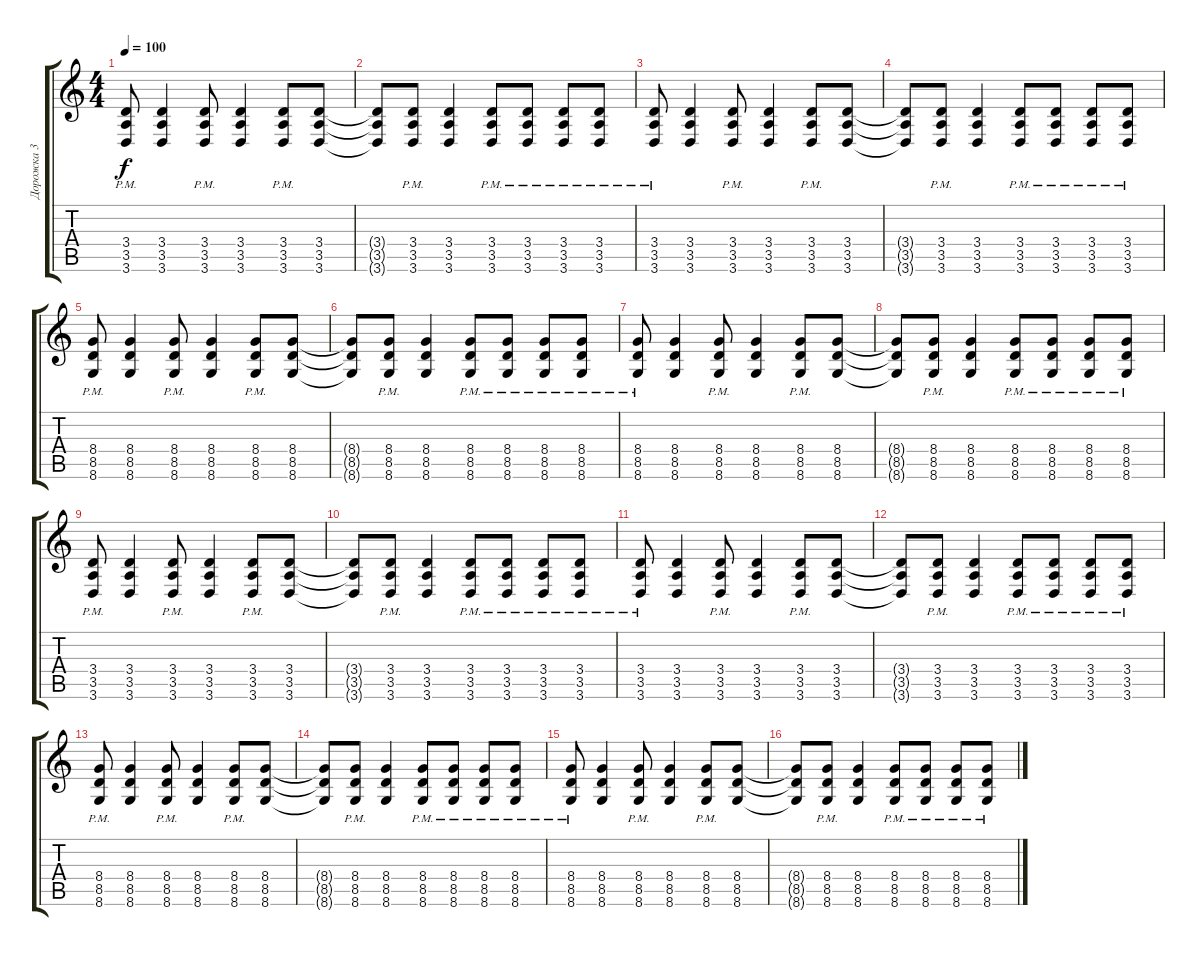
\track ("Дорожка 3" "Дорожка 3") {instrument distortionguitar}
\staff {score tabs}
\tuning (Db4 Ab3 E3 B2 Gb2 B1) {hide}
\ts (4 4)
\tempo 100
\clef g2
\ks c
(3.4{pm} 3.5{pm} 3.6{pm}).8{dy f} (3.4 3.5 3.6).4 (3.4{pm} 3.5{pm} 3.6{pm}).8 (3.4 3.5 3.6).4 (3.4{pm} 3.5{pm} 3.6{pm}).8 (3.4 3.5 3.6).8 |
(3.4{t} 3.5{t} 3.6{t}).8 (3.4{pm} 3.5{pm} 3.6{pm}).8 (3.4 3.5 3.6).4 (3.4{pm} 3.5{pm} 3.6{pm}).8 (3.4{pm} 3.5{pm} 3.6{pm}).8 (3.4{pm} 3.5{pm} 3.6{pm}).8 (3.4{pm} 3.5{pm} 3.6{pm}).8 |
(3.4{pm} 3.5{pm} 3.6{pm}).8 (3.4 3.5 3.6).4 (3.4{pm} 3.5{pm} 3.6{pm}).8 (3.4 3.5 3.6).4 (3.4{pm} 3.5{pm} 3.6{pm}).8 (3.4 3.5 3.6).8 |
(3.4{t} 3.5{t} 3.6{t}).8 (3.4{pm} 3.5{pm} 3.6{pm}).8 (3.4 3.5 3.6).4 (3.4{pm} 3.5{pm} 3.6{pm}).8 (3.4{pm} 3.5{pm} 3.6{pm}).8 (3.4{pm} 3.5{pm} 3.6{pm}).8 (3.4{pm} 3.5{pm} 3.6{pm}).8 |
(8.4{pm} 8.5{pm} 8.6{pm}).8 (8.4 8.5 8.6).4 (8.4{pm} 8.5{pm} 8.6{pm}).8 (8.4 8.5 8.6).4 (8.4{pm} 8.5{pm} 8.6{pm}).8 (8.4 8.5 8.6).8 |
(8.4{t} 8.5{t} 8.6{t}).8 (8.4{pm} 8.5{pm} 8.6{pm}).8 (8.4 8.5 8.6).4 (8.4{pm} 8.5{pm} 8.6{pm}).8 (8.4{pm} 8.5{pm} 8.6{pm}).8 (8.4{pm} 8.5{pm} 8.6{pm}).8 (8.4{pm} 8.5{pm} 8.6{pm}).8 |
(8.4{pm} 8.5{pm} 8.6{pm}).8 (8.4 8.5 8.6).4 (8.4{pm} 8.5{pm} 8.6{pm}).8 (8.4 8.5 8.6).4 (8.4{pm} 8.5{pm} 8.6{pm}).8 (8.4 8.5 8.6).8 |
(8.4{t} 8.5{t} 8.6{t}).8 (8.4{pm} 8.5{pm} 8.6{pm}).8 (8.4 8.5 8.6).4 (8.4{pm} 8.5{pm} 8.6{pm}).8 (8.4{pm} 8.5{pm} 8.6{pm}).8 (8.4{pm} 8.5{pm} 8.6{pm}).8 (8.4{pm} 8.5{pm} 8.6{pm}).8 |
(3.4{pm} 3.5{pm} 3.6{pm}).8 (3.4 3.5 3.6).4 (3.4{pm} 3.5{pm} 3.6{pm}).8 (3.4 3.5 3.6).4 (3.4{pm} 3.5{pm} 3.6{pm}).8 (3.4 3.5 3.6).8 |
(3.4{t} 3.5{t} 3.6{t}).8 (3.4{pm} 3.5{pm} 3.6{pm}).8 (3.4 3.5 3.6).4 (3.4{pm} 3.5{pm} 3.6{pm}).8 (3.4{pm} 3.5{pm} 3.6{pm}).8 (3.4{pm} 3.5{pm} 3.6{pm}).8 (3.4{pm} 3.5{pm} 3.6{pm}).8 |
(3.4{pm} 3.5{pm} 3.6{pm}).8 (3.4 3.5 3.6).4 (3.4{pm} 3.5{pm} 3.6{pm}).8 (3.4 3.5 3.6).4 (3.4{pm} 3.5{pm} 3.6{pm}).8 (3.4 3.5 3.6).8 |
(3.4{t} 3.5{t} 3.6{t}).8 (3.4{pm} 3.5{pm} 3.6{pm}).8 (3.4 3.5 3.6).4 (3.4{pm} 3.5{pm} 3.6{pm}).8 (3.4{pm} 3.5{pm} 3.6{pm}).8 (3.4{pm} 3.5{pm} 3.6{pm}).8 (3.4{pm} 3.5{pm} 3.6{pm}).8 |
(8.4{pm} 8.5{pm} 8.6{pm}).8 (8.4 8.5 8.6).4 (8.4{pm} 8.5{pm} 8.6{pm}).8 (8.4 8.5 8.6).4 (8.4{pm} 8.5{pm} 8.6{pm}).8 (8.4 8.5 8.6).8 |
(8.4{t} 8.5{t} 8.6{t}).8 (8.4{pm} 8.5{pm} 8.6{pm}).8 (8.4 8.5 8.6).4 (8.4{pm} 8.5{pm} 8.6{pm}).8 (8.4{pm} 8.5{pm} 8.6{pm}).8 (8.4{pm} 8.5{pm} 8.6{pm}).8 (8.4{pm} 8.5{pm} 8.6{pm}).8 |
(8.4{pm} 8.5{pm} 8.6{pm}).8 (8.4 8.5 8.6).4 (8.4{pm} 8.5{pm} 8.6{pm}).8 (8.4 8.5 8.6).4 (8.4{pm} 8.5{pm} 8.6{pm}).8 (8.4 8.5 8.6).8 |
(8.4{t} 8.5{t} 8.6{t}).8 (8.4{pm} 8.5{pm} 8.6{pm}).8 (8.4 8.5 8.6).4 (8.4{pm} 8.5{pm} 8.6{pm}).8 (8.4{pm} 8.5{pm} 8.6{pm}).8 (8.4{pm} 8.5{pm} 8.6{pm}).8 (8.4{pm} 8.5{pm} 8.6{pm}).8
